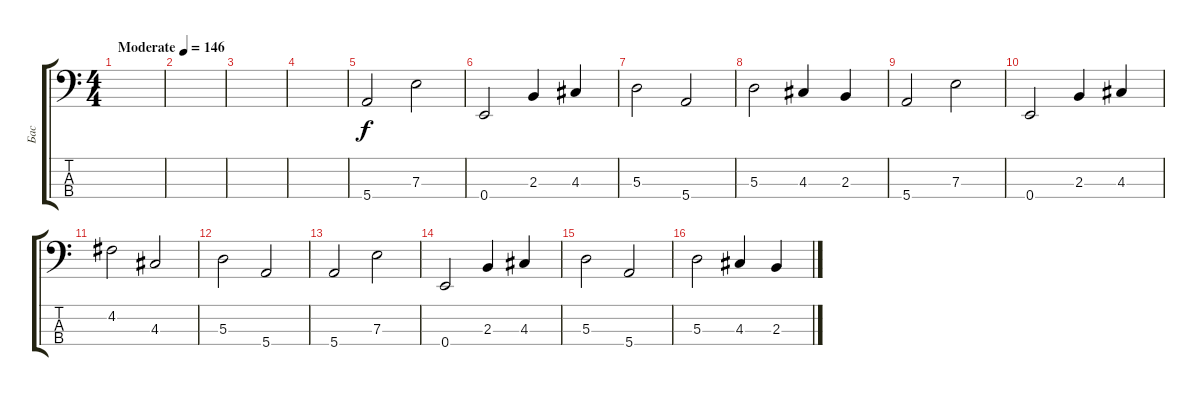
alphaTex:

\track ("Бас" "Бас") {instrument electricbassfinger}
\staff {score tabs}
\tuning (G2 D2 A1 E1) {hide}
\ts (4 4)
\tempo (146 "Moderate")
\clef f4
\ks c
|
|
|
|
5.4.2 7.3.2 |
0.4.2 2.3.4 4.3.4 |
5.3.2 5.4.2 |
5.3.2 4.3.4 2.3.4 |
5.4.2 7.3.2 |
0.4.2 2.3.4 4.3.4 |
4.2.2 4.3.2 |
5.3.2 5.4.2 |
5.4.2 7.3.2 |
0.4.2 2.3.4 4.3.4 |
5.3.2 5.4.2 |
5.3.2 4.3.4 2.3.4
